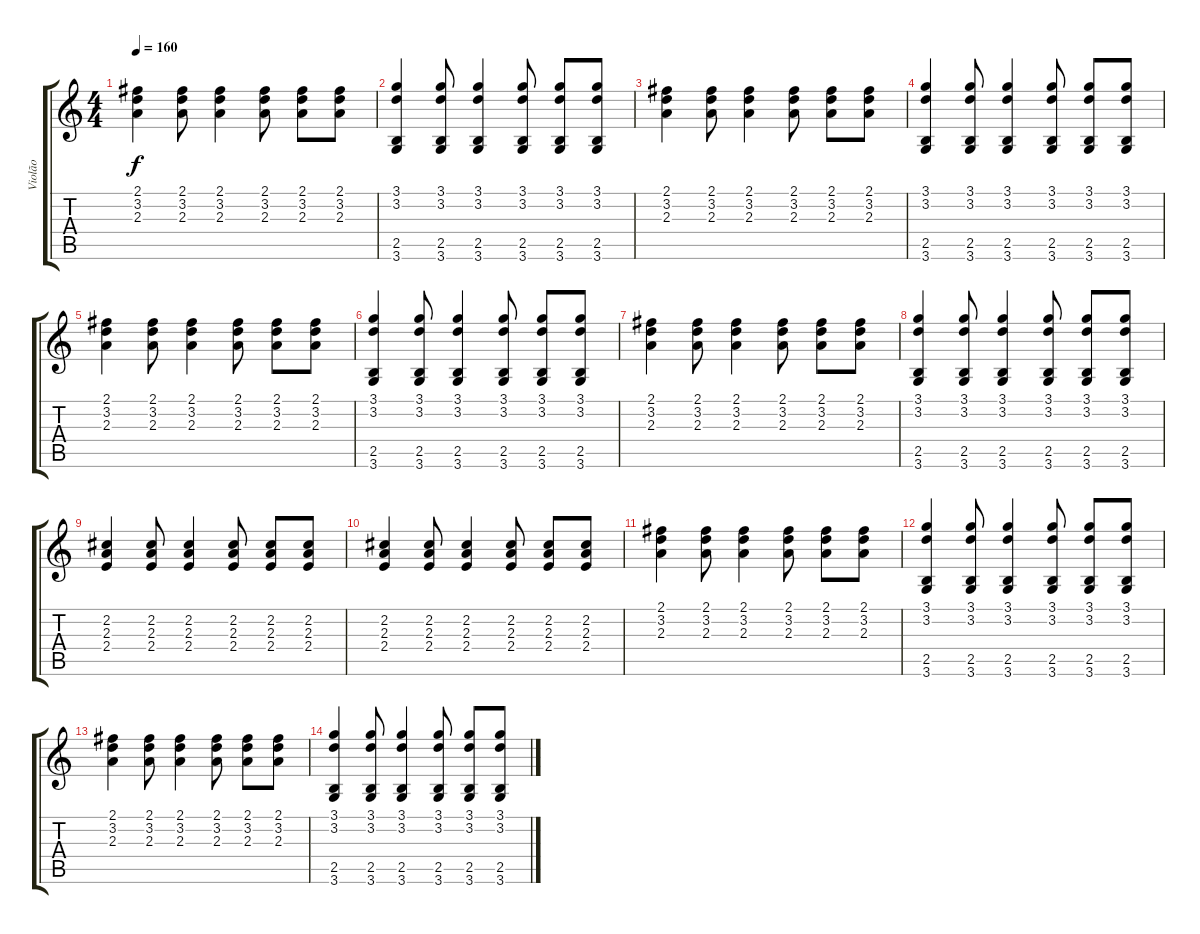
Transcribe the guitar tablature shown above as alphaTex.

\track ("Violão" "Violão") {instrument acousticguitarsteel}
\staff {score tabs}
\tuning (E4 B3 G3 D3 A2 E2) {hide}
\ts (4 4)
\tempo 160
\clef g2
\ks c
(2.1 3.2 2.3).4{dy f} (2.1 3.2 2.3).8 (2.1 3.2 2.3).4 (2.1 3.2 2.3).8 (2.1 3.2 2.3).8 (2.1 3.2 2.3).8 |
(3.1 3.2 2.5 3.6).4 (3.1 3.2 2.5 3.6).8 (3.1 3.2 2.5 3.6).4 (3.1 3.2 2.5 3.6).8 (3.1 3.2 2.5 3.6).8 (3.1 3.2 2.5 3.6).8 |
(2.1 3.2 2.3).4 (2.1 3.2 2.3).8 (2.1 3.2 2.3).4 (2.1 3.2 2.3).8 (2.1 3.2 2.3).8 (2.1 3.2 2.3).8 |
(3.1 3.2 2.5 3.6).4 (3.1 3.2 2.5 3.6).8 (3.1 3.2 2.5 3.6).4 (3.1 3.2 2.5 3.6).8 (3.1 3.2 2.5 3.6).8 (3.1 3.2 2.5 3.6).8 |
(2.1 3.2 2.3).4 (2.1 3.2 2.3).8 (2.1 3.2 2.3).4 (2.1 3.2 2.3).8 (2.1 3.2 2.3).8 (2.1 3.2 2.3).8 |
(3.1 3.2 2.5 3.6).4 (3.1 3.2 2.5 3.6).8 (3.1 3.2 2.5 3.6).4 (3.1 3.2 2.5 3.6).8 (3.1 3.2 2.5 3.6).8 (3.1 3.2 2.5 3.6).8 |
(2.1 3.2 2.3).4 (2.1 3.2 2.3).8 (2.1 3.2 2.3).4 (2.1 3.2 2.3).8 (2.1 3.2 2.3).8 (2.1 3.2 2.3).8 |
(3.1 3.2 2.5 3.6).4 (3.1 3.2 2.5 3.6).8 (3.1 3.2 2.5 3.6).4 (3.1 3.2 2.5 3.6).8 (3.1 3.2 2.5 3.6).8 (3.1 3.2 2.5 3.6).8 |
(2.2 2.3 2.4).4 (2.2 2.3 2.4).8 (2.2 2.3 2.4).4 (2.2 2.3 2.4).8 (2.2 2.3 2.4).8 (2.2 2.3 2.4).8 |
(2.2 2.3 2.4).4 (2.2 2.3 2.4).8 (2.2 2.3 2.4).4 (2.2 2.3 2.4).8 (2.2 2.3 2.4).8 (2.2 2.3 2.4).8 |
(2.1 3.2 2.3).4 (2.1 3.2 2.3).8 (2.1 3.2 2.3).4 (2.1 3.2 2.3).8 (2.1 3.2 2.3).8 (2.1 3.2 2.3).8 |
(3.1 3.2 2.5 3.6).4 (3.1 3.2 2.5 3.6).8 (3.1 3.2 2.5 3.6).4 (3.1 3.2 2.5 3.6).8 (3.1 3.2 2.5 3.6).8 (3.1 3.2 2.5 3.6).8 |
(2.1 3.2 2.3).4 (2.1 3.2 2.3).8 (2.1 3.2 2.3).4 (2.1 3.2 2.3).8 (2.1 3.2 2.3).8 (2.1 3.2 2.3).8 |
(3.1 3.2 2.5 3.6).4 (3.1 3.2 2.5 3.6).8 (3.1 3.2 2.5 3.6).4 (3.1 3.2 2.5 3.6).8 (3.1 3.2 2.5 3.6).8 (3.1 3.2 2.5 3.6).8
